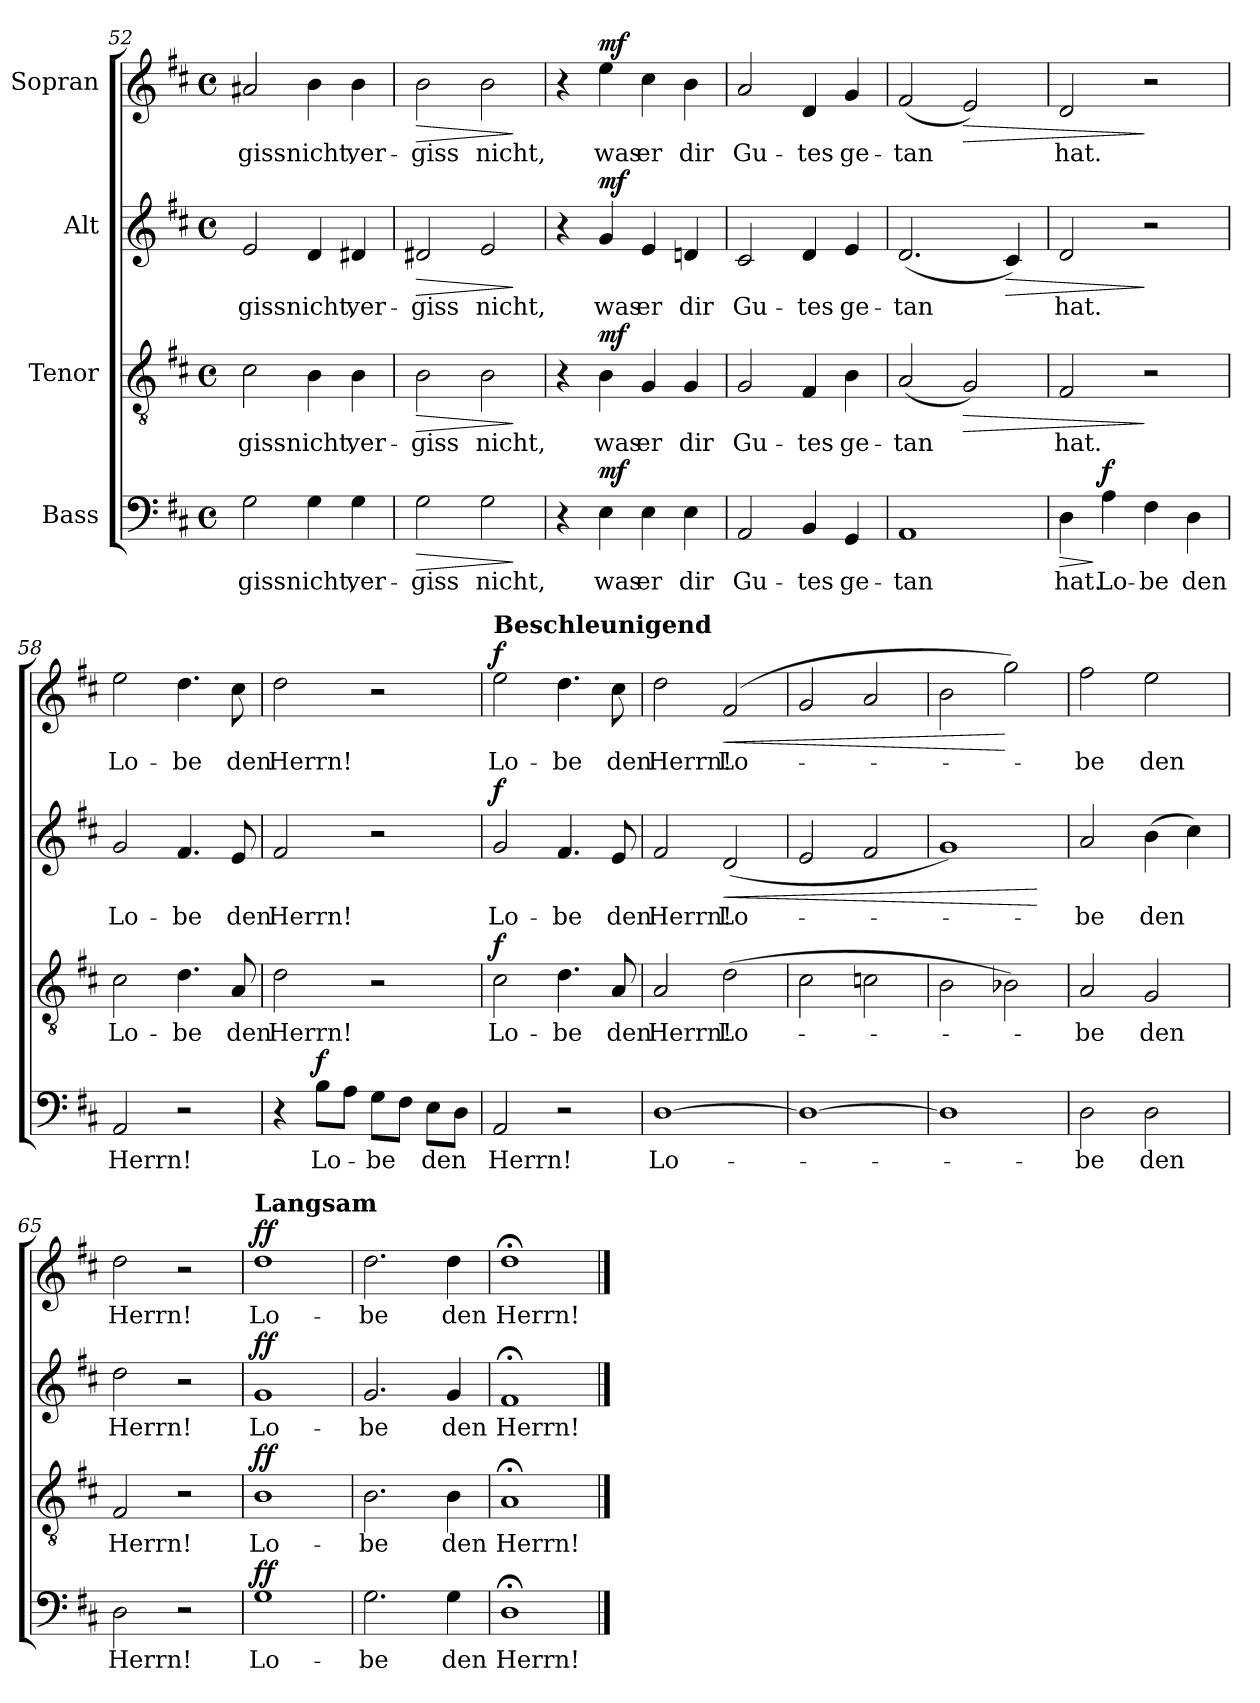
**kern	**text	**dynam	**kern	**text	**dynam	**kern	**text	**dynam	**kern	**text	**dynam
*part4	*part4	*part4	*part3	*part3	*part3	*part2	*part2	*part2	*part1	*part1	*part1
*staff4	*staff4	*staff4	*staff3	*staff3	*staff3	*staff2	*staff2	*staff2	*staff1	*staff1	*staff1
*I"Bass	*	*	*I"Tenor	*	*	*I"Alt	*	*	*I"Sopran	*	*
*clefF4	*	*	*clefGv2	*	*	*clefG2	*	*	*clefG2	*	*
*k[f#c#]	*	*	*k[f#c#]	*	*	*k[f#c#]	*	*	*k[f#c#]	*	*
*M4/4	*	*	*M4/4	*	*	*M4/4	*	*	*M4/4	*	*
*met(c)	*	*	*met(c)	*	*	*met(c)	*	*	*met(c)	*	*
=52	=52	=52	=52	=52	=52	=52	=52	=52	=52	=52	=52
2G\	-giss	.	2c#\	-giss	.	2e/	-giss	.	2a#X/	-giss	.
4G\	nicht,	.	4B\	nicht,	.	4d/	nicht,	.	4b\	nicht,	.
4G\	ver-	.	4B\	ver-	.	4d#X/	ver-	.	4b\	ver-	.
=53	=53	=53	=53	=53	=53	=53	=53	=53	=53	=53	=53
!	!	!LO:HP:b	!	!	!LO:HP:b	!	!	!LO:HP:b	!	!	!LO:HP:b
2G\	-giss	>	2B\	-giss	>	2d#X/	-giss	>	2b\	-giss	>
2G\	nicht,	.	2B\	nicht,	.	2e/	nicht,	.	2b\	nicht,	.
.	.	]	.	.	]	.	.	]	.	.	]
=54	=54	=54	=54	=54	=54	=54	=54	=54	=54	=54	=54
4r	.	.	4r	.	.	4r	.	.	4r	.	.
!	!	!LO:DY:a	!	!	!LO:DY:a	!	!	!LO:DY:a	!	!	!LO:DY:a
4E\	was	mf	4B\	was	mf	4g/	was	mf	4ee\	was	mf
4E\	er	.	4G/	er	.	4e/	er	.	4cc#\	er	.
4E\	dir	.	4G/	dir	.	4dn/	dir	.	4b\	dir	.
=55	=55	=55	=55	=55	=55	=55	=55	=55	=55	=55	=55
2AA/	Gu-	.	2G/	Gu-	.	2c#/	Gu-	.	2a/	Gu-	.
4BB/	-tes	.	4F#/	-tes	.	4d/	-tes	.	4d/	-tes	.
4GG/	ge-	.	4B\	ge-	.	4e/	ge-	.	4g/	ge-	.
!!LO:LB:g=z
=56	=56	=56	=56	=56	=56	=56	=56	=56	=56	=56	=56
1AA	-tan	.	(2A/	-tan	.	(2.d/	-tan	.	(2f#/	-tan	.
!	!	!	!	!	!LO:HP:b	!	!	!	!	!	!LO:HP:b
.	.	.	2G/)	.	>	.	.	.	2e/)	.	>
!	!	!	!	!	!	!	!	!LO:HP:b	!	!	!
.	.	.	.	.	.	4c#/)	.	>	.	.	.
=57	=57	=57	=57	=57	=57	=57	=57	=57	=57	=57	=57
!	!	!LO:HP:b	!	!	!	!	!	!	!	!	!
4D\	hat.	>	2F#/	hat.	.	2d/	hat.	.	2d/	hat.	.
!	!	!LO:DY:n=1:a	!	!	!	!	!	!	!	!	!
4A\	Lo-	] f	.	.	.	.	.	.	.	.	.
4F#\	-be	.	2r	.	]	2r	.	]	2r	.	]
4D\	den	.	.	.	.	.	.	.	.	.	.
=58	=58	=58	=58	=58	=58	=58	=58	=58	=58	=58	=58
2AA/	Herrn!	.	2c#\	Lo-	.	2g/	Lo-	.	2ee\	Lo-	.
2r	.	.	4.d\	-be	.	4.f#/	-be	.	4.dd\	-be	.
.	.	.	8A/	den	.	8e/	den	.	8cc#\	den	.
=59	=59	=59	=59	=59	=59	=59	=59	=59	=59	=59	=59
4r	.	.	2d\	Herrn!	.	2f#/	Herrn!	.	2dd\	Herrn!	.
!	!	!LO:DY:a	!	!	!	!	!	!	!	!	!
8B\L	Lo-	f	.	.	.	.	.	.	.	.	.
8A\J	.	.	.	.	.	.	.	.	.	.	.
8G\L	-be	.	2r	.	.	2r	.	.	2r	.	.
8F#\J	.	.	.	.	.	.	.	.	.	.	.
8E\L	den	.	.	.	.	.	.	.	.	.	.
8D\J	.	.	.	.	.	.	.	.	.	.	.
=60	=60	=60	=60	=60	=60	=60	=60	=60	=60	=60	=60
!	!	!	!	!	!	!	!	!	!LO:TX:a:B:t=Beschleunigend	!	!
!	!	!	!	!	!LO:DY:a	!	!	!LO:DY:a	!	!	!LO:DY:a
2AA/	Herrn!	.	2c#\	Lo-	f	2g/	Lo-	f	2ee\	Lo-	f
2r	.	.	4.d\	-be	.	4.f#/	-be	.	4.dd\	-be	.
.	.	.	8A/	den	.	8e/	den	.	8cc#\	den	.
!!LO:LB:g=z
=61	=61	=61	=61	=61	=61	=61	=61	=61	=61	=61	=61
[1D	Lo-	.	2A/	Herrn!	.	2f#/	Herrn!	.	2dd\	Herrn!	.
!	!	!	!	!	!	!	!	!LO:HP:b	!	!	!LO:HP:b
.	.	.	(2d\	Lo-	.	(2d/	Lo-	<	(2f#/	Lo-	<
=62	=62	=62	=62	=62	=62	=62	=62	=62	=62	=62	=62
1D_	.	.	2c#\	.	.	2e/	.	.	2g/	.	.
.	.	.	2cn\	.	.	2f#/	.	.	2a/	.	.
=63	=63	=63	=63	=63	=63	=63	=63	=63	=63	=63	=63
1D]	.	.	2B\	.	.	1g)	.	.	2b\	.	.
.	.	.	2B-X\)	.	.	.	.	.	2gg\)	.	[
.	.	.	.	.	.	.	.	[	.	.	.
=64	=64	=64	=64	=64	=64	=64	=64	=64	=64	=64	=64
2D\	-be	.	2A/	-be	.	2a/	-be	.	2ff#\	-be	.
2D\	den	.	2G/	den	.	(4b\	den	.	2ee\	den	.
.	.	.	.	.	.	4cc#\)	.	.	.	.	.
=65	=65	=65	=65	=65	=65	=65	=65	=65	=65	=65	=65
2D\	Herrn!	.	2F#/	Herrn!	.	2dd\	Herrn!	.	2dd\	Herrn!	.
2r	.	.	2r	.	.	2r	.	.	2r	.	.
=66	=66	=66	=66	=66	=66	=66	=66	=66	=66	=66	=66
!	!	!	!	!	!	!	!	!	!LO:TX:a:B:t=Langsam	!	!
!	!	!LO:DY:a	!	!	!LO:DY:a	!	!	!LO:DY:a	!	!	!LO:DY:a
1G	Lo-	ff	1B	Lo-	ff	1g	Lo-	ff	1dd	Lo-	ff
=67	=67	=67	=67	=67	=67	=67	=67	=67	=67	=67	=67
2.G\	-be	.	2.B\	-be	.	2.g/	-be	.	2.dd\	-be	.
4G\	den	.	4B\	den	.	4g/	den	.	4dd\	den	.
=68	=68	=68	=68	=68	=68	=68	=68	=68	=68	=68	=68
1D;<	Herrn!	.	1A;<	Herrn!	.	1f#;<	Herrn!	.	1dd;<	Herrn!	.
==	==	==	==	==	==	==	==	==	==	==	==
*-	*-	*-	*-	*-	*-	*-	*-	*-	*-	*-	*-
